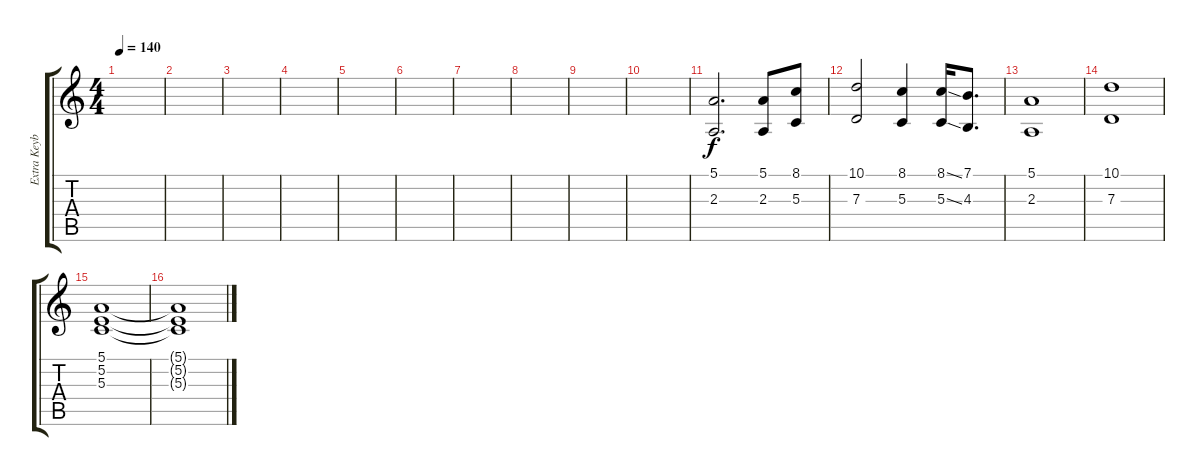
\track ("Extra Keyboard" "Extra Keyb") {instrument tremolostrings}
\staff {score tabs}
\tuning (E4 B3 G3 D3 A2 E2) {hide}
\ts (4 4)
\tempo 140
\clef g2
\ks c
|
|
|
|
|
|
|
|
|
|
(5.1 2.3).2{d} (5.1 2.3).8 (8.1 5.3).8 |
(10.1 7.3).2 (8.1 5.3).4 (8.1{ss} 5.3{ss}).16 (7.1 4.3).8{d} |
(5.1 2.3).1 |
(10.1 7.3).1 |
(5.1 5.2 5.3).1{volume 6 instrument stringensemble1} |
(5.1{t} 5.2{t} 5.3{t}).1
